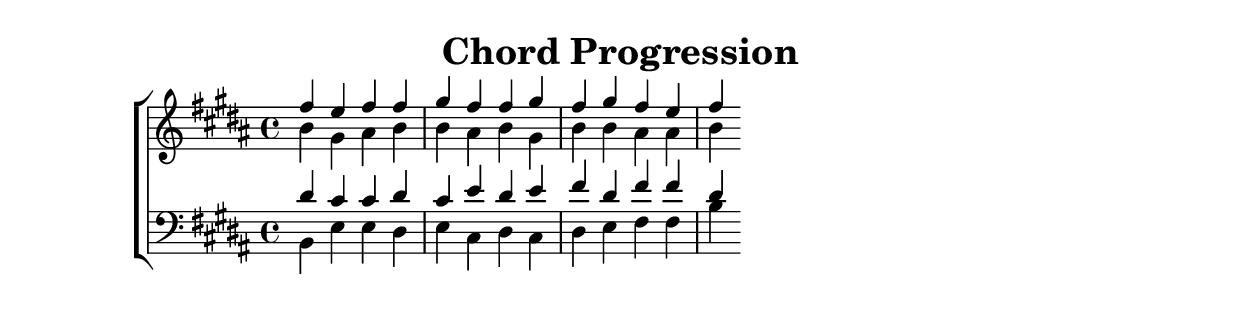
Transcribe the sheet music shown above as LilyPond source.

%{ Generated by MusicTools %}
\version "2.18.2"
\header{
  title = "Chord Progression"
}
settings = {
  \key b \major
  \time 4/4
}
soprano = {
  fis'' e'' fis'' fis'' gis'' fis'' fis'' gis'' fis'' gis'' fis'' e'' fis'' 
}
alto = {
  b' gis' ais' b' b' ais' b' gis' b' b' ais' ais' b' 
}
tenor = {
  dis' cis' cis' dis' cis' e' dis' e' fis' dis' fis' fis' dis' 
}
bass = {
  b, e e dis e cis dis cis dis e fis fis b 
}
\score {
  \new ChoirStaff <<
    \new Staff = "sa" <<
      \clef treble
      \set Staff.midiInstrument = #"choir aahs"
      \new Voice = "soprano" {
        \voiceOne
        << \settings \soprano >>
      }
      \new Voice = "alto" {
        \voiceTwo
        << \settings \alto >>
      }
    >>
    \new Staff = "tb" <<
      \clef bass
      \set Staff.midiInstrument = #"choir aahs"
      \new Voice = "tenor" {
        \voiceOne
        << \settings \tenor >>
      }
      \new Voice = "bass" {
        \voiceTwo
        << \settings \bass >>
      }
    >>
  >>
  \layout {}
  \midi {}
}